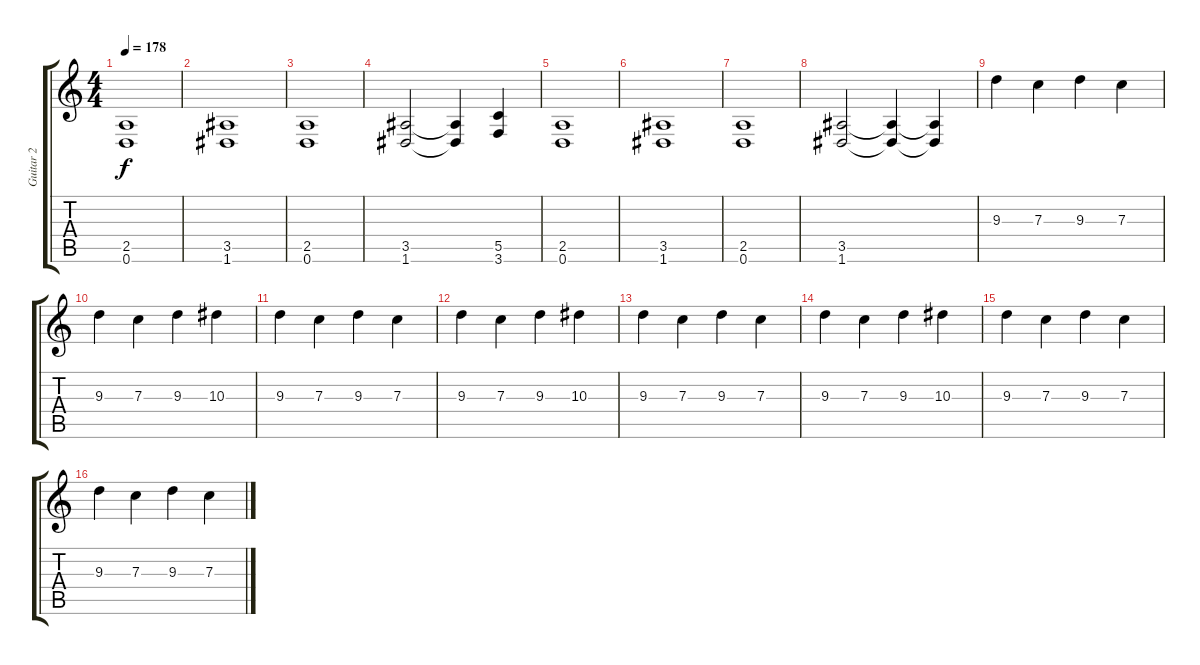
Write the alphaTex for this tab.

\track ("Guitar 2" "Guitar 2") {instrument overdrivenguitar}
\staff {score tabs}
\tuning (D4 A3 F3 C3 G2 D2) {hide}
\ts (4 4)
\tempo 178
\clef g2
\ks c
(2.5 0.6).1{dy f} |
(3.5 1.6).1 |
(2.5 0.6).1 |
(3.5 1.6).2 (3.5{t} 1.6{t}).4 (5.5 3.6).4 |
(2.5 0.6).1 |
(3.5 1.6).1 |
(2.5 0.6).1 |
(3.5 1.6).2 (3.5{t} 1.6{t}).4 (3.5{t} 1.6{t}).4 |
9.3.4{instrument overdrivenguitar} 7.3.4 9.3.4 7.3.4 |
9.3.4 7.3.4 9.3.4 10.3.4 |
9.3.4 7.3.4 9.3.4 7.3.4 |
9.3.4 7.3.4 9.3.4 10.3.4 |
9.3.4 7.3.4 9.3.4 7.3.4 |
9.3.4 7.3.4 9.3.4 10.3.4 |
9.3.4 7.3.4 9.3.4 7.3.4 |
9.3.4 7.3.4 9.3.4 7.3.4
